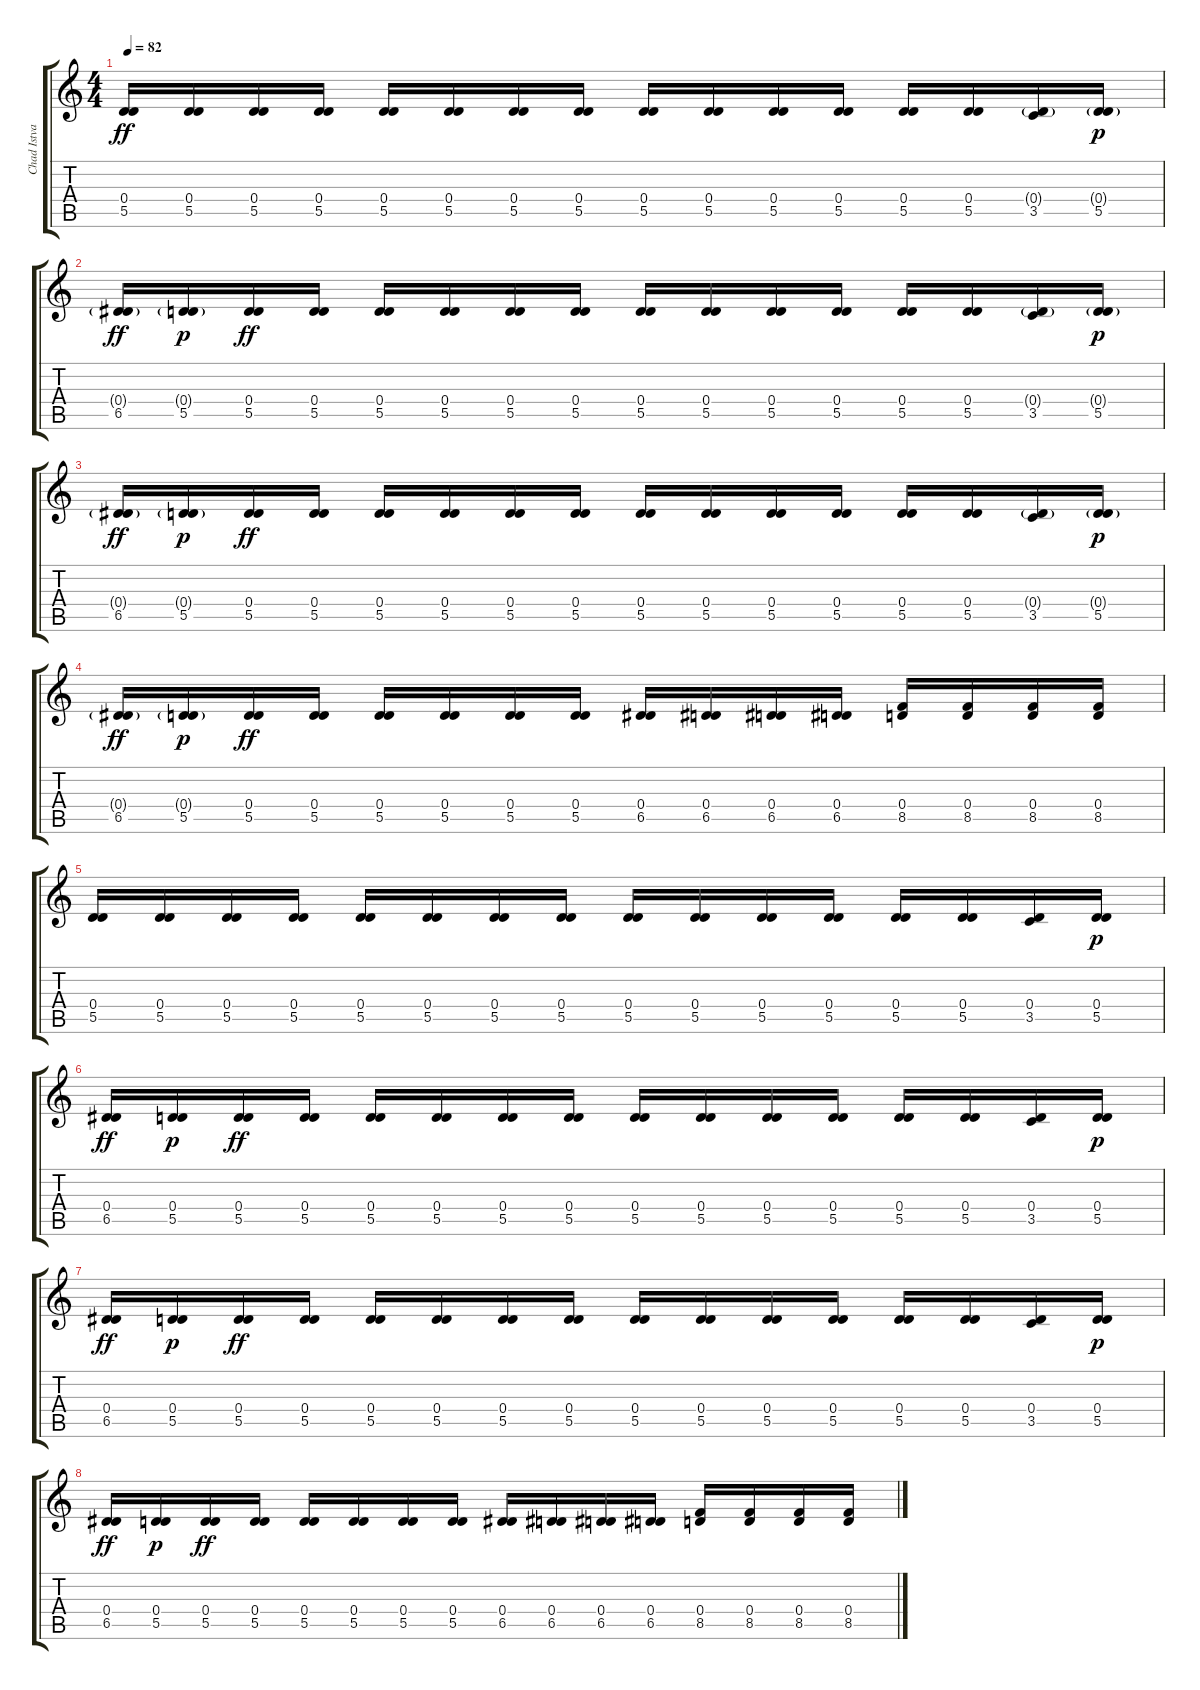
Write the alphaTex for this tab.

\track ("Chad Istvan - Guitar" "Chad Istva") {instrument distortionguitar}
\staff {score tabs}
\tuning (E4 B3 G3 D3 A2 D2) {hide}
\ts (4 4)
\tempo 82
\clef g2
\ks c
(0.4 5.5).16{dy ff instrument electricguitarclean} (0.4 5.5).16 (0.4 5.5).16 (0.4 5.5).16 (0.4 5.5).16 (0.4 5.5).16 (0.4 5.5).16 (0.4 5.5).16 (0.4 5.5).16 (0.4 5.5).16 (0.4 5.5).16 (0.4 5.5).16 (0.4 5.5).16 (0.4 5.5).16 (0.4{g} 3.5).16 (0.4{g} 5.5).16{dy p} |
(0.4{g} 6.5).16{dy ff} (0.4{g} 5.5).16{dy p} (0.4 5.5).16{dy ff} (0.4 5.5).16 (0.4 5.5).16 (0.4 5.5).16 (0.4 5.5).16 (0.4 5.5).16 (0.4 5.5).16 (0.4 5.5).16 (0.4 5.5).16 (0.4 5.5).16 (0.4 5.5).16 (0.4 5.5).16 (0.4{g} 3.5).16 (0.4{g} 5.5).16{dy p} |
(0.4{g} 6.5).16{dy ff} (0.4{g} 5.5).16{dy p} (0.4 5.5).16{dy ff} (0.4 5.5).16 (0.4 5.5).16 (0.4 5.5).16 (0.4 5.5).16 (0.4 5.5).16 (0.4 5.5).16 (0.4 5.5).16 (0.4 5.5).16 (0.4 5.5).16 (0.4 5.5).16 (0.4 5.5).16 (0.4{g} 3.5).16 (0.4{g} 5.5).16{dy p} |
(0.4{g} 6.5).16{dy ff} (0.4{g} 5.5).16{dy p} (0.4 5.5).16{dy ff} (0.4 5.5).16 (0.4 5.5).16 (0.4 5.5).16 (0.4 5.5).16 (0.4 5.5).16 (0.4 6.5).16 (0.4 6.5).16 (0.4 6.5).16 (0.4 6.5).16 (0.4 8.5).16 (0.4 8.5).16 (0.4 8.5).16 (0.4 8.5).16 |
(0.4 5.5).16 (0.4 5.5).16 (0.4 5.5).16 (0.4 5.5).16 (0.4 5.5).16 (0.4 5.5).16 (0.4 5.5).16 (0.4 5.5).16 (0.4 5.5).16 (0.4 5.5).16 (0.4 5.5).16 (0.4 5.5).16 (0.4 5.5).16 (0.4 5.5).16 (0.4 3.5).16 (0.4 5.5).16{dy p} |
(0.4 6.5).16{dy ff} (0.4 5.5).16{dy p} (0.4 5.5).16{dy ff} (0.4 5.5).16 (0.4 5.5).16 (0.4 5.5).16 (0.4 5.5).16 (0.4 5.5).16 (0.4 5.5).16 (0.4 5.5).16 (0.4 5.5).16 (0.4 5.5).16 (0.4 5.5).16 (0.4 5.5).16 (0.4 3.5).16 (0.4 5.5).16{dy p} |
(0.4 6.5).16{dy ff} (0.4 5.5).16{dy p} (0.4 5.5).16{dy ff} (0.4 5.5).16 (0.4 5.5).16 (0.4 5.5).16 (0.4 5.5).16 (0.4 5.5).16 (0.4 5.5).16 (0.4 5.5).16 (0.4 5.5).16 (0.4 5.5).16 (0.4 5.5).16 (0.4 5.5).16 (0.4 3.5).16 (0.4 5.5).16{dy p} |
(0.4 6.5).16{dy ff} (0.4 5.5).16{dy p} (0.4 5.5).16{dy ff} (0.4 5.5).16 (0.4 5.5).16 (0.4 5.5).16 (0.4 5.5).16 (0.4 5.5).16 (0.4 6.5).16 (0.4 6.5).16 (0.4 6.5).16 (0.4 6.5).16 (0.4 8.5).16 (0.4 8.5).16 (0.4 8.5).16 (0.4 8.5).16
